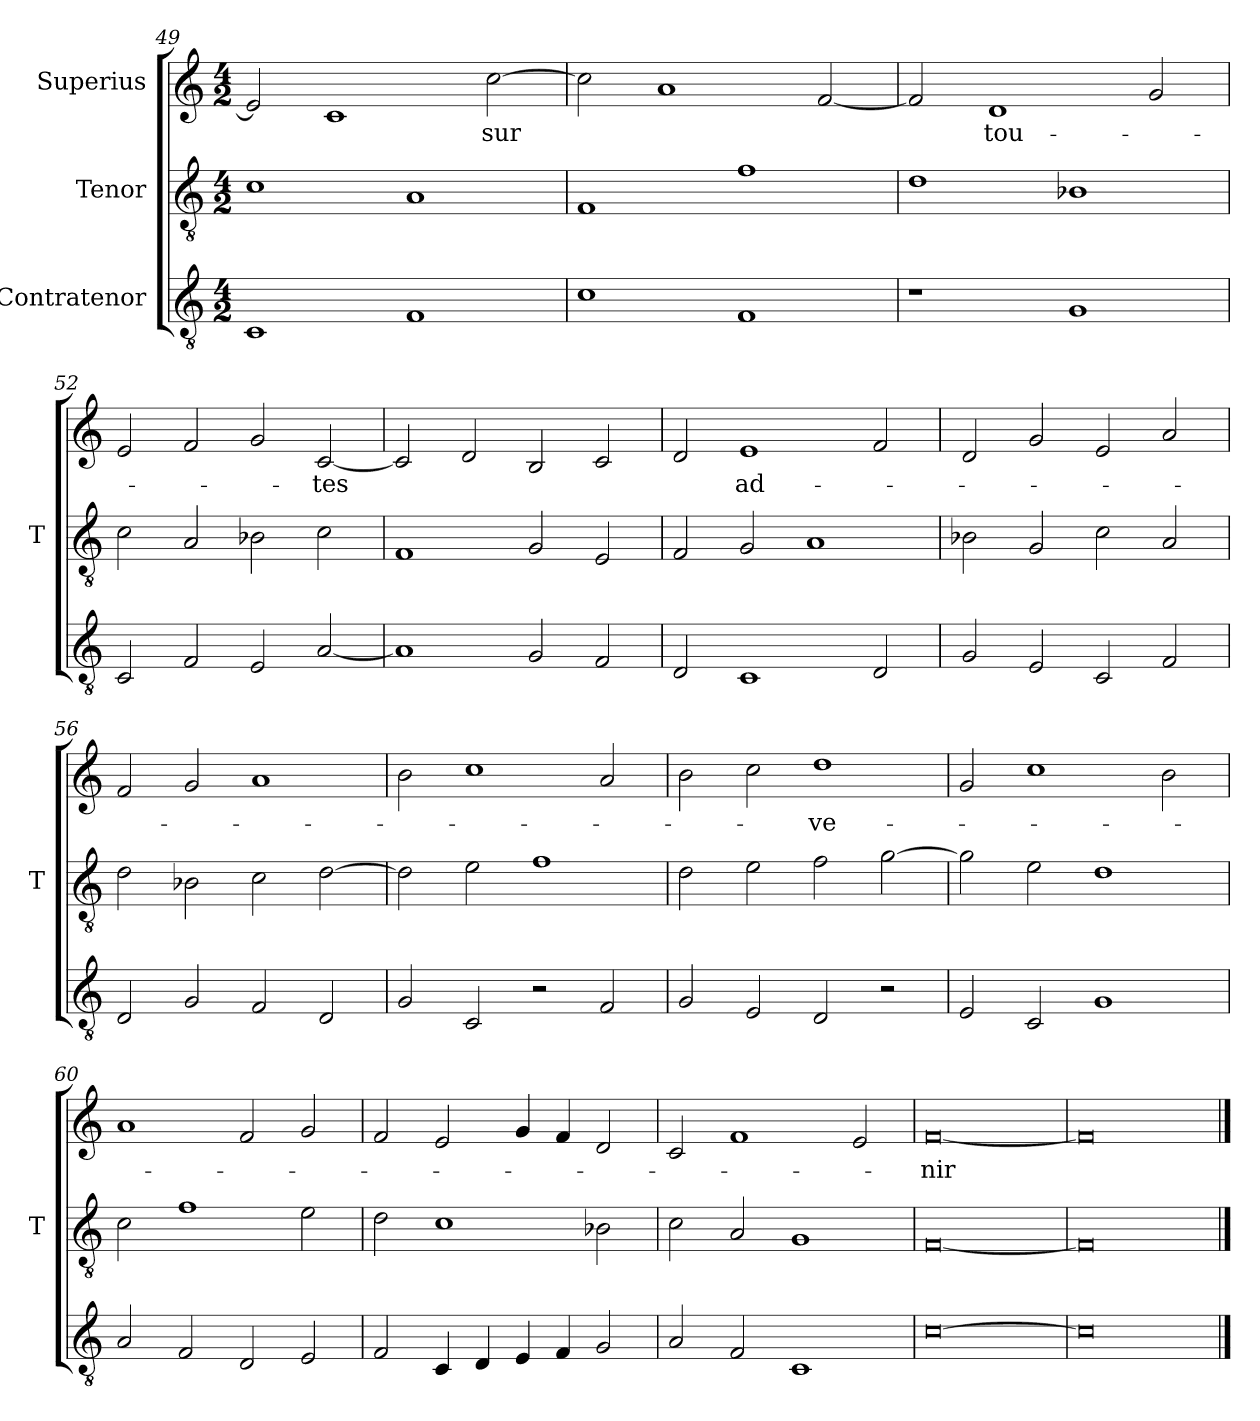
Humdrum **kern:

**kern	**kern	**kern	**text
*part3	*part2	*part1	*part1
*staff3	*staff2	*staff1	*staff1
*I"Contratenor	*I"Tenor	*I"Superius	*
*	*I'T	*	*
*clefGv2	*clefGv2	*clefG2	*
*M4/2	*M4/2	*M4/2	*
=49	=49	=49	=49
1C	1c	2e]	.
.	.	1c	.
1F	1A	.	.
.	.	[2cc	-sur
=50	=50	=50	=50
1c	1F	2cc]	.
.	.	1a	.
1F	1f	.	.
.	.	[2f	.
=51	=51	=51	=51
1r	1d	2f]	.
.	.	1d	tou-
1G	1B-X	.	.
.	.	2g	.
=52	=52	=52	=52
2C	2c	2e	.
2F	2A	2f	.
2E	2B-X	2g	.
[2A	2c	[2c	-tes
=53	=53	=53	=53
1A]	1F	2c]	.
.	.	2d	.
2G	2G	2B	.
2F	2E	2c	.
=54	=54	=54	=54
2D	2F	2d	.
1C	2G	1e	ad-
.	1A	.	.
2D	.	2f	.
=55	=55	=55	=55
2G	2B-X	2d	.
2E	2G	2g	.
2C	2c	2e	.
2F	2A	2a	.
=56	=56	=56	=56
2D	2d	2f	.
2G	2B-X	2g	.
2F	2c	1a	.
2D	[2d	.	.
=57	=57	=57	=57
2G	2d]	2b	.
2C	2e	1cc	.
2r	1f	.	.
2F	.	2a	.
=58	=58	=58	=58
2G	2d	2b	.
2E	2e	2cc	.
2D	2f	1dd	-ve-
2r	[2g	.	.
=59	=59	=59	=59
2E	2g]	2g	.
2C	2e	1cc	.
1G	1d	.	.
.	.	2b	.
=60	=60	=60	=60
2A	2c	1a	.
2F	1f	.	.
2D	.	2f	.
2E	2e	2g	.
=61	=61	=61	=61
2F	2d	2f	.
4C	1c	2e	.
4D	.	.	.
4E	.	4g	.
4F	.	4f	.
2G	2B-X	2d	.
=62	=62	=62	=62
2A	2c	2c	.
2F	2A	1f	.
1C	1G	.	.
.	.	2e	.
=63	=63	=63	=63
[0c	[0F	[0f	-nir
=64	=64	=64	=64
0c]	0F]	0f]	.
==	==	==	==
*-	*-	*-	*-
